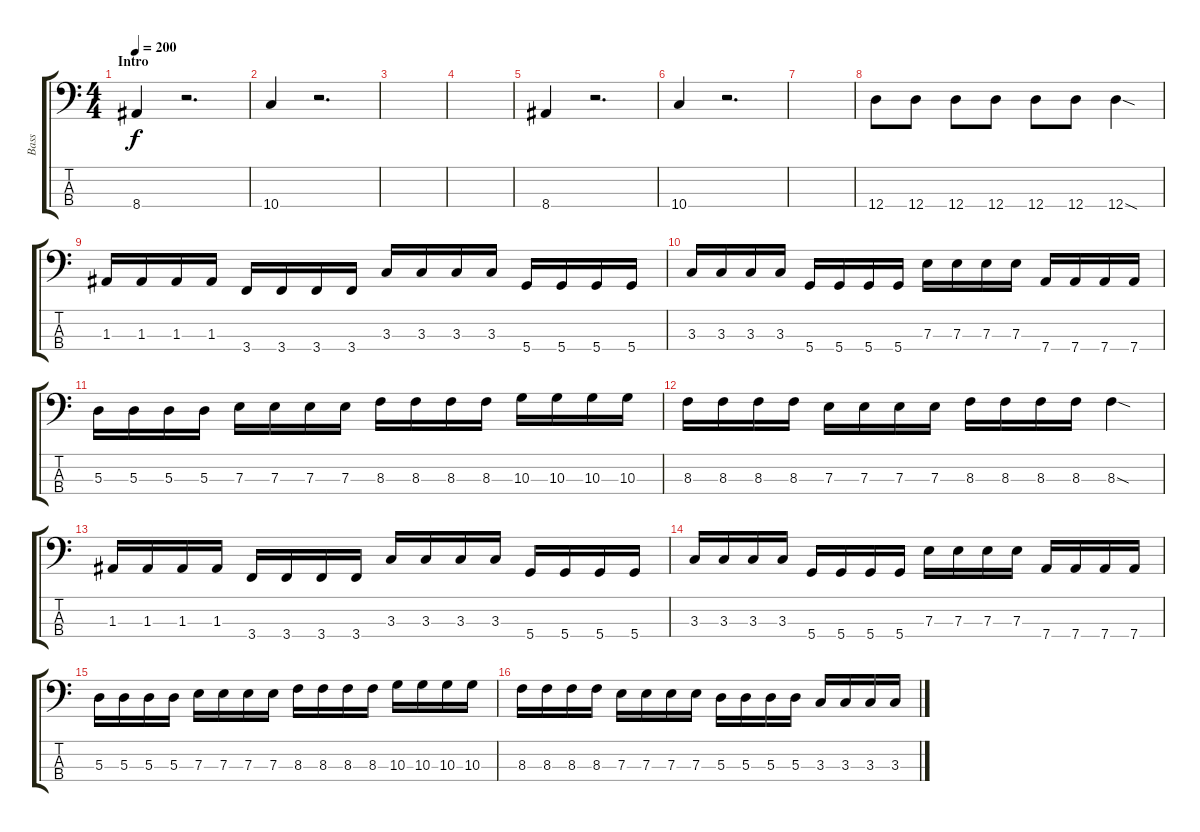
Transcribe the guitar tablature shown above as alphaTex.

\track ("Bass" "Bass") {instrument electricbasspick}
\staff {score tabs}
\tuning (G2 D2 A1 D1) {hide}
\ts (4 4)
\section ("" "Intro")
\tempo 200
\clef f4
\ks c
8.4.4{dy f instrument electricbasspick} r.2{d} |
10.4.4 r.2{d} |
|
|
8.4.4 r.2{d} |
10.4.4 r.2{d} |
|
12.4.8 12.4.8 12.4.8 12.4.8 12.4.8 12.4.8 12.4{sod}.4 |
1.3.16 1.3.16 1.3.16 1.3.16 3.4.16 3.4.16 3.4.16 3.4.16 3.3.16 3.3.16 3.3.16 3.3.16 5.4.16 5.4.16 5.4.16 5.4.16 |
3.3.16 3.3.16 3.3.16 3.3.16 5.4.16 5.4.16 5.4.16 5.4.16 7.3.16 7.3.16 7.3.16 7.3.16 7.4.16 7.4.16 7.4.16 7.4.16 |
5.3.16 5.3.16 5.3.16 5.3.16 7.3.16 7.3.16 7.3.16 7.3.16 8.3.16 8.3.16 8.3.16 8.3.16 10.3.16 10.3.16 10.3.16 10.3.16 |
8.3.16 8.3.16 8.3.16 8.3.16 7.3.16 7.3.16 7.3.16 7.3.16 8.3.16 8.3.16 8.3.16 8.3.16 8.3{sod}.4 |
1.3.16 1.3.16 1.3.16 1.3.16 3.4.16 3.4.16 3.4.16 3.4.16 3.3.16 3.3.16 3.3.16 3.3.16 5.4.16 5.4.16 5.4.16 5.4.16 |
3.3.16 3.3.16 3.3.16 3.3.16 5.4.16 5.4.16 5.4.16 5.4.16 7.3.16 7.3.16 7.3.16 7.3.16 7.4.16 7.4.16 7.4.16 7.4.16 |
5.3.16 5.3.16 5.3.16 5.3.16 7.3.16 7.3.16 7.3.16 7.3.16 8.3.16 8.3.16 8.3.16 8.3.16 10.3.16 10.3.16 10.3.16 10.3.16 |
8.3.16 8.3.16 8.3.16 8.3.16 7.3.16 7.3.16 7.3.16 7.3.16 5.3.16 5.3.16 5.3.16 5.3.16 3.3.16 3.3.16 3.3.16 3.3.16
